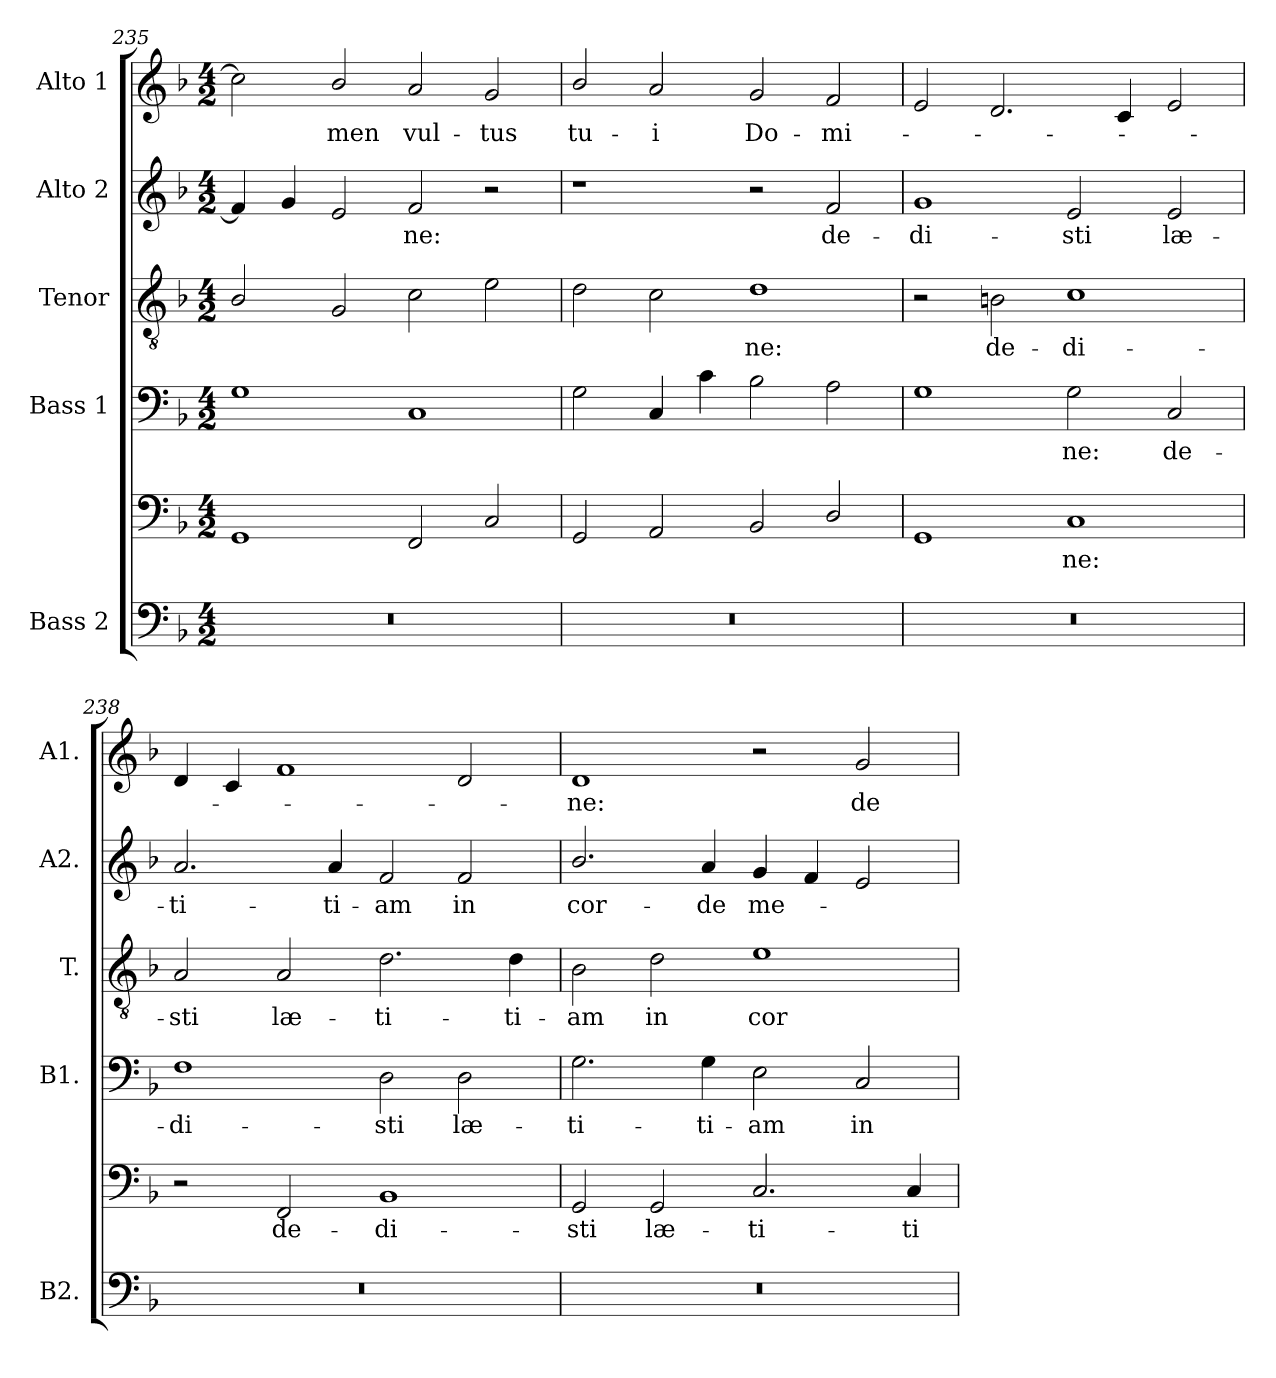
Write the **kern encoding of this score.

**kern	**kern	**text	**kern	**text	**kern	**text	**kern	**text	**kern	**text
*part5	*part5	*part5	*part4	*part4	*part3	*part3	*part2	*part2	*part1	*part1
*staff6	*staff5	*staff5	*staff4	*staff4	*staff3	*staff3	*staff2	*staff2	*staff1	*staff1
*I"Bass 2	*	*	*I"Bass 1	*	*I"Tenor	*	*I"Alto 2	*	*I"Alto 1	*
*I'B2.	*	*	*I'B1.	*	*I'T.	*	*I'A2.	*	*I'A1.	*
!!LO:PB:g=z
*clefF4	*clefF4	*	*clefF4	*	*clefGv2	*	*clefG2	*	*clefG2	*
*	*	*	*	*	*ITrd7c12	*	*	*	*	*
*k[b-]	*k[b-]	*	*k[b-]	*	*k[b-]	*	*k[b-]	*	*k[b-]	*
*F:	*F:	*	*F:	*	*F:	*	*F:	*	*F:	*
*M4/2	*M4/2	*	*M4/2	*	*M4/2	*	*M4/2	*	*M4/2	*
=235	=235	=235	=235	=235	=235	=235	=235	=235	=235	=235
!LO:N:vis=1	!	!	!	!	!	!	!	!	!	!
0r	1GGi	.	1Gi	.	2BB-i/	.	4fi/]	.	2cci\]	.
.	.	.	.	.	.	.	4gi/	.	.	.
!	!	!	!	!	!	!	!	!	!	!LO:LY:b:color=#000000
.	.	.	.	.	2GGi/	.	2ei/	.	2b-i/	-men
!	!	!	!	!	!	!	!	!LO:LY:b:color=#000000	!	!
!	!	!	!	!	!	!	!	!	!	!LO:LY:b:color=#000000
.	2FFi/	.	1Ci	.	2Ci\	.	2fi/	-ne:	2ai/	vul-
!	!	!	!	!	!	!	!	!	!	!LO:LY:b:color=#000000
.	2Ci/	.	.	.	2Ei\	.	2r	.	2gi/	-tus
=236	=236	=236	=236	=236	=236	=236	=236	=236	=236	=236
!LO:N:vis=1	!	!	!	!	!	!	!	!	!	!
!	!	!	!	!	!	!	!	!	!	!LO:LY:b:color=#000000
0r	2GGi/	.	2Gi\	.	2Di\	.	1r	.	2b-i/	tu-
!	!	!	!	!	!	!	!	!	!	!LO:LY:b:color=#000000
.	2AAi/	.	4Ci/	.	2Ci\	.	.	.	2ai/	-i
.	.	.	4ci\	.	.	.	.	.	.	.
!	!	!	!	!	!	!LO:LY:b:color=#000000	!	!	!	!
!	!	!	!	!	!	!	!	!	!	!LO:LY:b:color=#000000
.	2BB-i/	.	2B-i\	.	1Di	-ne:	2r	.	2gi/	Do-
!	!	!	!	!	!	!	!	!LO:LY:b:color=#000000	!	!
!	!	!	!	!	!	!	!	!	!	!LO:LY:b:color=#000000
.	2Di/	.	2Ai\	.	.	.	2fi/	de-	2fi/	-mi-
=237	=237	=237	=237	=237	=237	=237	=237	=237	=237	=237
!LO:N:vis=1	!	!	!	!	!	!	!	!	!	!
!	!	!	!	!	!	!	!	!LO:LY:b:color=#000000	!	!
0r	1GGi	.	1Gi	.	2r	.	1gi	-di-	2ei/	.
!	!	!	!	!	!	!LO:LY:b:color=#000000	!	!	!	!
.	.	.	.	.	2BBni\	de-	.	.	2.di/	.
!	!	!LO:LY:b:color=#000000	!	!	!	!	!	!	!	!
!	!	!	!	!LO:LY:b:color=#000000	!	!	!	!	!	!
!	!	!	!	!	!	!LO:LY:b:color=#000000	!	!	!	!
!	!	!	!	!	!	!	!	!LO:LY:b:color=#000000	!	!
.	1Ci	-ne:	2Gi\	-ne:	1Ci	-di-	2ei/	-sti	.	.
.	.	.	.	.	.	.	.	.	4ci/	.
!	!	!	!	!LO:LY:b:color=#000000	!	!	!	!	!	!
!	!	!	!	!	!	!	!	!LO:LY:b:color=#000000	!	!
.	.	.	2Ci/	de-	.	.	2ei/	læ-	2ei/	.
=238	=238	=238	=238	=238	=238	=238	=238	=238	=238	=238
!LO:N:vis=1	!	!	!	!	!	!	!	!	!	!
!	!	!	!	!LO:LY:b:color=#000000	!	!	!	!	!	!
!	!	!	!	!	!	!LO:LY:b:color=#000000	!	!	!	!
!	!	!	!	!	!	!	!	!LO:LY:b:color=#000000	!	!
0r	2r	.	1Fi	-di-	2AAi/	-sti	2.ai/	-ti-	4di/	.
.	.	.	.	.	.	.	.	.	4ci/	.
!	!	!LO:LY:b:color=#000000	!	!	!	!	!	!	!	!
!	!	!	!	!	!	!LO:LY:b:color=#000000	!	!	!	!
.	2FFi/	de-	.	.	2AAi/	læ-	.	.	1fi	.
!	!	!	!	!	!	!	!	!LO:LY:b:color=#000000	!	!
.	.	.	.	.	.	.	4ai/	-ti-	.	.
!	!	!LO:LY:b:color=#000000	!	!	!	!	!	!	!	!
!	!	!	!	!LO:LY:b:color=#000000	!	!	!	!	!	!
!	!	!	!	!	!	!LO:LY:b:color=#000000	!	!	!	!
!	!	!	!	!	!	!	!	!LO:LY:b:color=#000000	!	!
.	1BB-i	-di-	2Di\	-sti	2.Di\	-ti-	2fi/	-am	.	.
!	!	!	!	!LO:LY:b:color=#000000	!	!	!	!	!	!
!	!	!	!	!	!	!	!	!LO:LY:b:color=#000000	!	!
.	.	.	2Di\	læ-	.	.	2fi/	in	2di/	.
!	!	!	!	!	!	!LO:LY:b:color=#000000	!	!	!	!
.	.	.	.	.	4Di\	-ti-	.	.	.	.
=239	=239	=239	=239	=239	=239	=239	=239	=239	=239	=239
!LO:N:vis=1	!	!	!	!	!	!	!	!	!	!
!	!	!LO:LY:b:color=#000000	!	!	!	!	!	!	!	!
!	!	!	!	!LO:LY:b:color=#000000	!	!	!	!	!	!
!	!	!	!	!	!	!LO:LY:b:color=#000000	!	!	!	!
!	!	!	!	!	!	!	!	!LO:LY:b:color=#000000	!	!
!	!	!	!	!	!	!	!	!	!	!LO:LY:b:color=#000000
0r	2GGi/	-sti	2.Gi\	-ti-	2BB-i\	-am	2.b-i/	cor-	1di	-ne:
!	!	!LO:LY:b:color=#000000	!	!	!	!	!	!	!	!
!	!	!	!	!	!	!LO:LY:b:color=#000000	!	!	!	!
.	2GGi/	læ-	.	.	2Di\	in	.	.	.	.
!	!	!	!	!LO:LY:b:color=#000000	!	!	!	!	!	!
!	!	!	!	!	!	!	!	!LO:LY:b:color=#000000	!	!
.	.	.	4Gi\	-ti-	.	.	4ai/	-de	.	.
!	!	!LO:LY:b:color=#000000	!	!	!	!	!	!	!	!
!	!	!	!	!LO:LY:b:color=#000000	!	!	!	!	!	!
!	!	!	!	!	!	!LO:LY:b:color=#000000	!	!	!	!
!	!	!	!	!	!	!	!	!LO:LY:b:color=#000000	!	!
.	2.Ci/	-ti-	2Ei\	-am	1Ei	cor-	4gi/	me-	2r	.
.	.	.	.	.	.	.	4fi/	.	.	.
!	!	!	!	!LO:LY:b:color=#000000	!	!	!	!	!	!
!	!	!	!	!	!	!	!	!	!	!LO:LY:b:color=#000000
.	.	.	2Ci/	in	.	.	2ei/	.	2gi/	de-
!	!	!LO:LY:b:color=#000000	!	!	!	!	!	!	!	!
.	4Ci/	-ti-	.	.	.	.	.	.	.	.
=	=	=	=	=	=	=	=	=	=	=
*-	*-	*-	*-	*-	*-	*-	*-	*-	*-	*-
